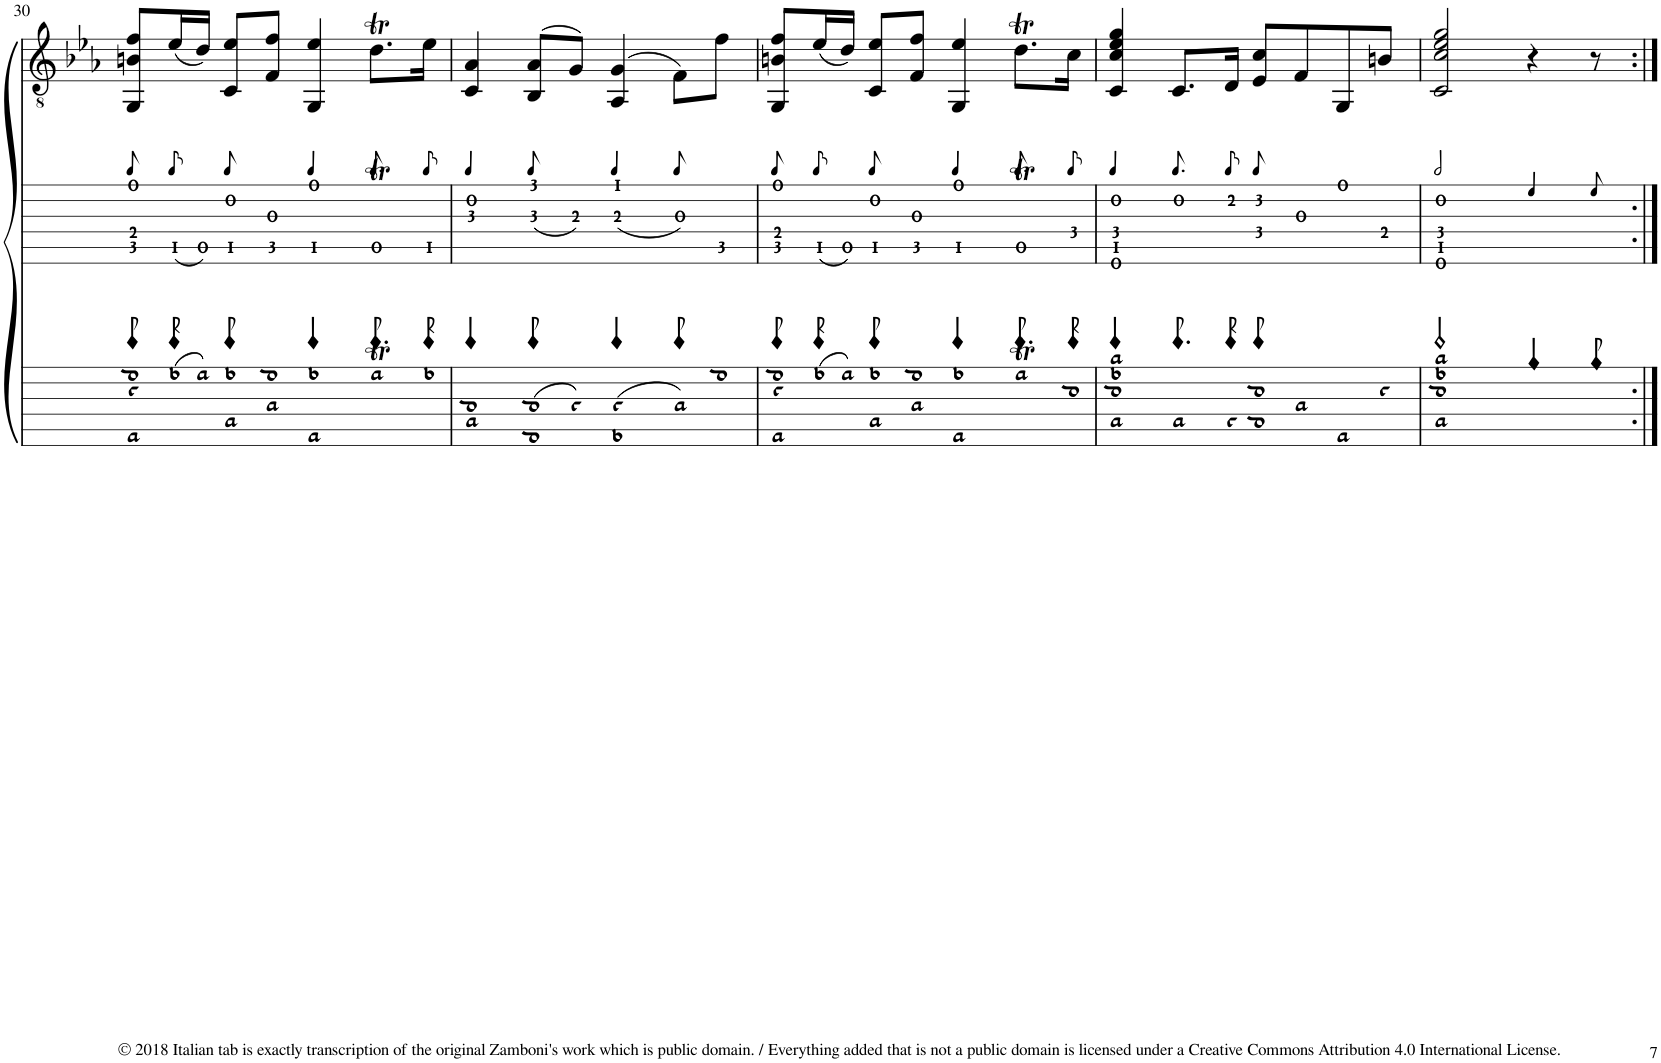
**kern	**kern	**kern
*part1	*part1	*part1
*staff3	*staff2	*staff1
*I"Archlute	*	*
*I'Arl.	*	*
!!LO:PB:g=z
*	*	*clefGv2
*k[b-e-a-]	*k[b-e-a-]	*k[b-e-a-]
*M4/4	*M4/4	*M4/4
*met(c)	*met(c)	*met(c)
=30	=30	=30
8GG\ 8Bn\ 8f\L	8GG\ 8Bn\ 8f\L	8GG/ 8Bn/ 8f/L
16e-L	16e-L	(16e-/L
16dJJ	16dJJ	16d/JJ)
8C\ 8e-\L	8C\ 8e-\L	8C/ 8e-/L
8F\ 8f\J	8F\ 8f\J	8F/ 8f/J
4GG 4e-	4GG 4e-	4GG/ 4e-/
8.dtL	8.dtL	8.dt\L
16e-Jk	16e-Jk	16e-\Jk
=31	=31	=31
4C 4A-	4C 4A-	4C/ 4A-/
8BB-\ 8A-\L	8BB-\ 8A-\L	(>8BB-/ 8A-/L
8GJ	8GJ	8G/J)
4AA- 4G	4AA- 4G	(4AA-/ 4G/
8FL	8FL	8F\L)
8fJ	8fJ	8f\J
=32	=32	=32
8GG\ 8Bn\ 8f\L	8GG\ 8Bn\ 8f\L	8GG/ 8Bn/ 8f/L
16e-L	16e-L	(16e-/L
16dJJ	16dJJ	16d/JJ)
8C\ 8e-\L	8C\ 8e-\L	8C/ 8e-/L
8F\ 8f\J	8F\ 8f\J	8F/ 8f/J
4GG 4e-	4GG 4e-	4GG/ 4e-/
8.dtL	8.dtL	8.dt\L
16cJk	16cJk	16c\Jk
=33	=33	=33
4C 4c 4e- 4g	4C 4c 4e- 4g	4C/ 4c/ 4e-/ 4g/
8.CL	8.CL	8.C/L
16DJk	16DJk	16D/Jk
8E-\ 8c\L	8E-\ 8c\L	8E-/ 8c/L
8FJ	8FJ	8F/
8GGL	8GGL	8GG/
8BnJ	8BnJ	8Bn/J
=34	=34	=34
2C 2c 2e- 2g	2C 2c 2e- 2g	2C/ 2c/ 2e-/ 2g/
4r	4r	4r
8r	8r	8r
=:|!	=:|!	=:|!
*-	*-	*-
